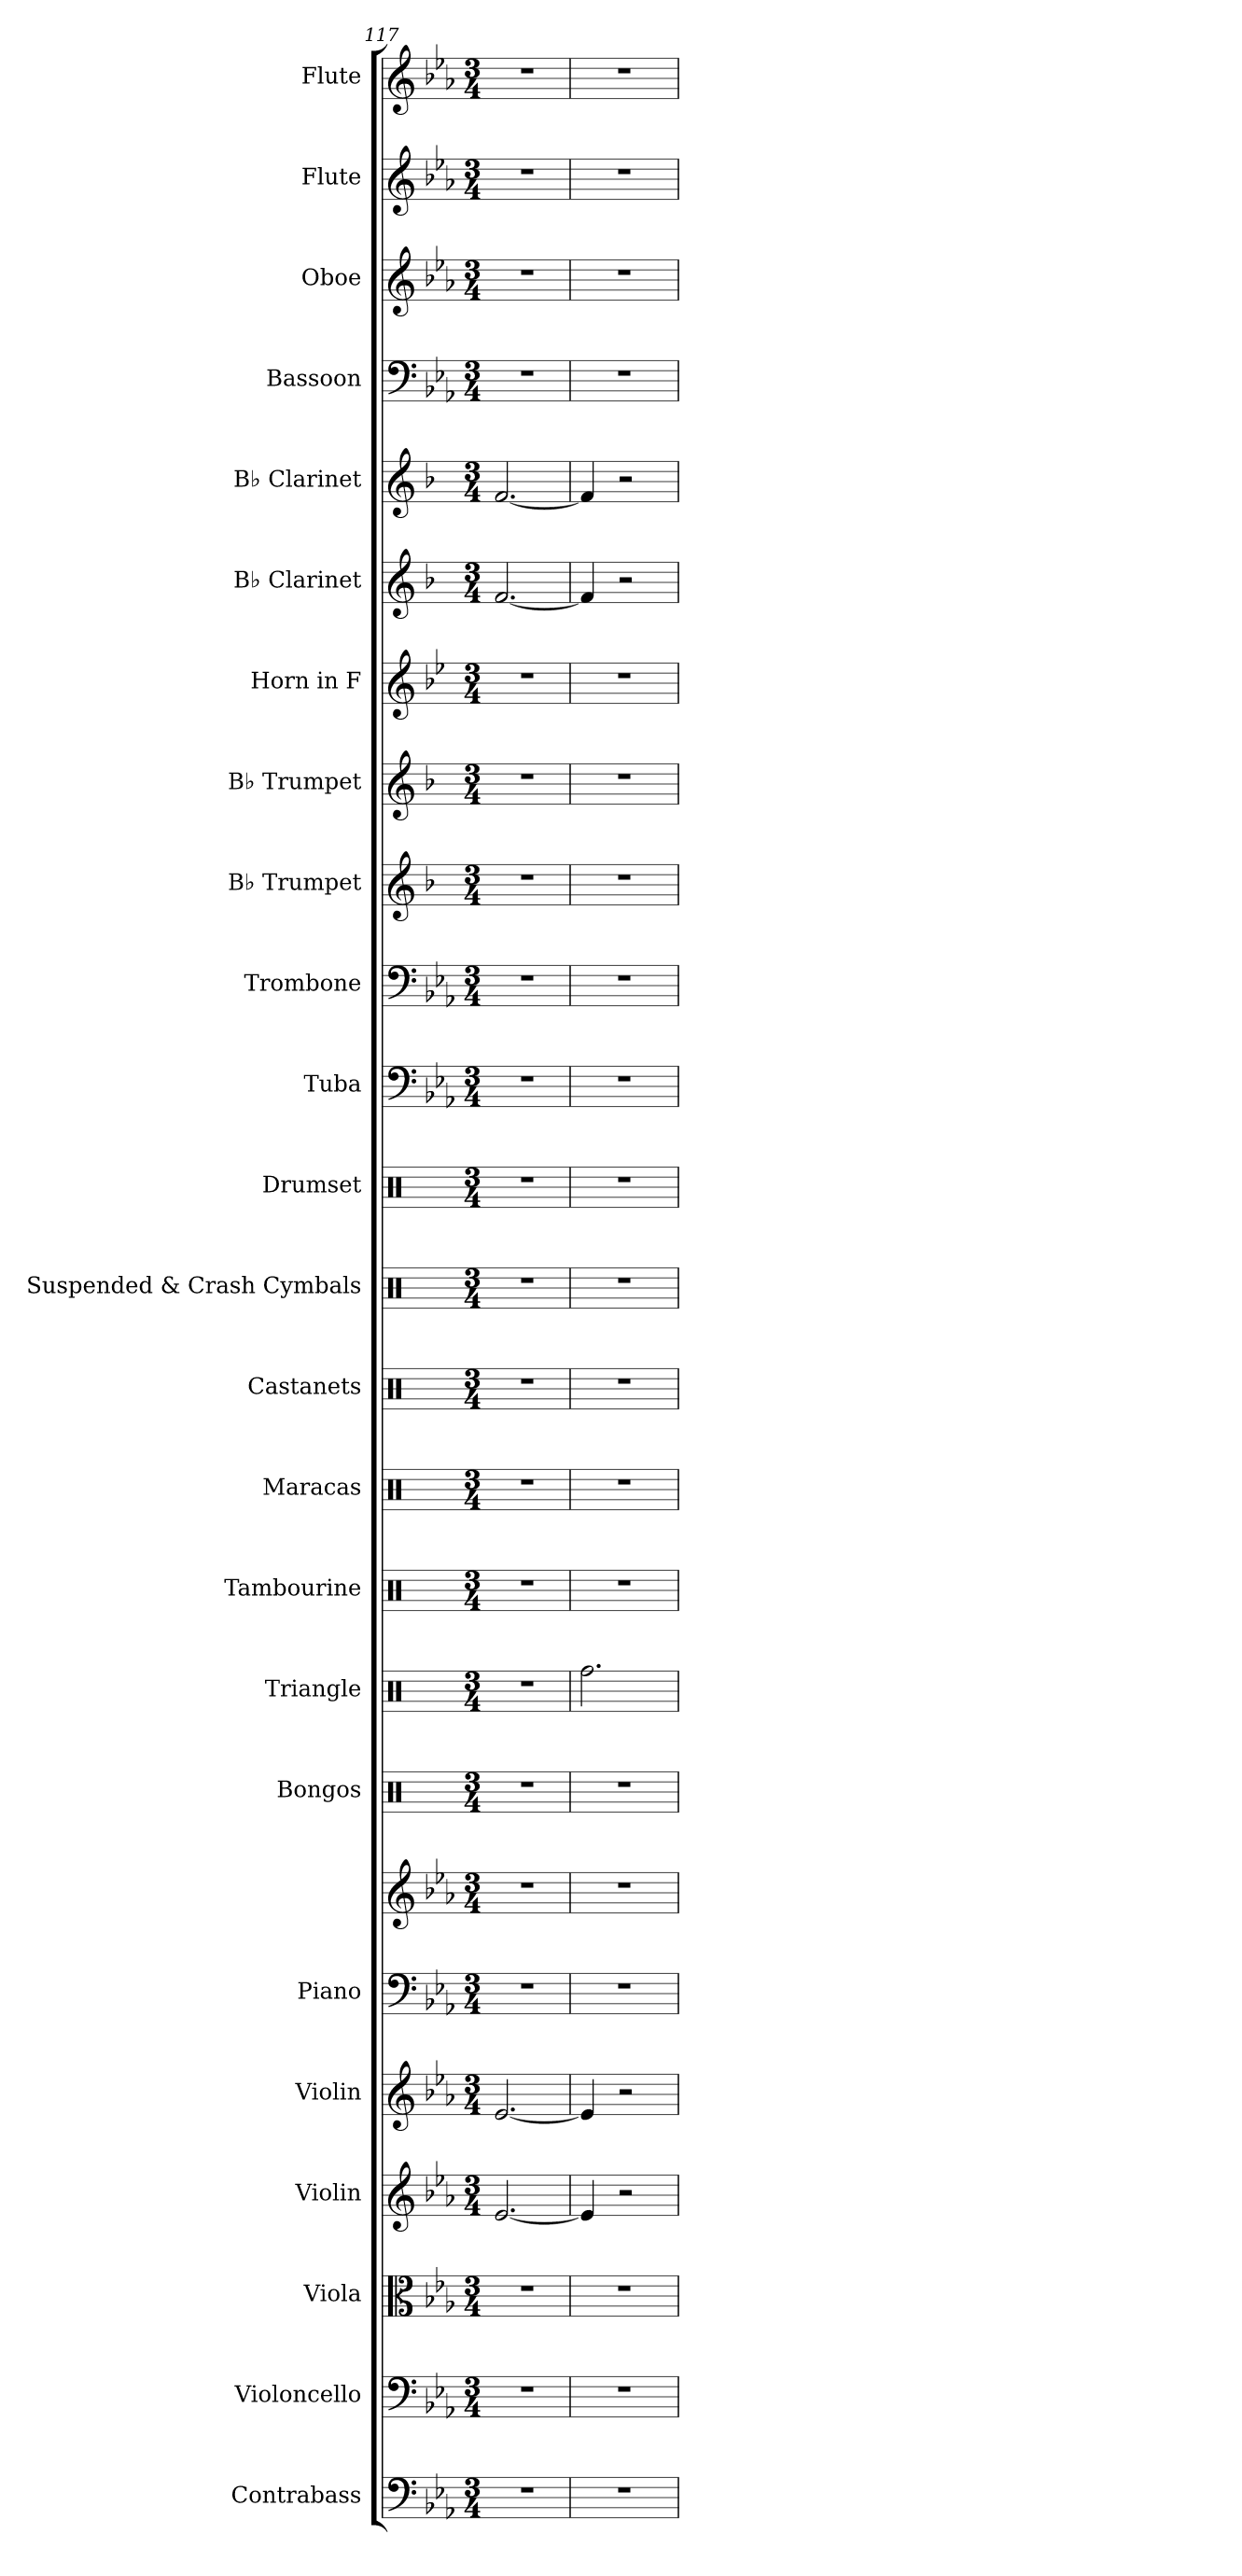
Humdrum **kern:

**kern	**kern	**kern	**kern	**kern	**kern	**kern	**kern	**kern	**kern	**kern	**kern	**kern	**kern	**kern	**kern	**kern	**kern	**kern	**kern	**kern	**kern	**kern	**kern	**kern
*part24	*part23	*part22	*part21	*part20	*part19	*part19	*part18	*part17	*part16	*part15	*part14	*part13	*part12	*part11	*part10	*part9	*part8	*part7	*part6	*part5	*part4	*part3	*part2	*part1
*staff25	*staff24	*staff23	*staff22	*staff21	*staff20	*staff19	*staff18	*staff17	*staff16	*staff15	*staff14	*staff13	*staff12	*staff11	*staff10	*staff9	*staff8	*staff7	*staff6	*staff5	*staff4	*staff3	*staff2	*staff1
*I"Contrabass	*I"Violoncello	*I"Viola	*I"Violin	*I"Violin	*I"Piano	*	*I"Bongos	*I"Triangle	*I"Tambourine	*I"Maracas	*I"Castanets	*I"Suspended &amp; Crash Cymbals	*I"Drumset	*I"Tuba	*I"Trombone	*I"B♭ Trumpet	*I"B♭ Trumpet	*I"Horn in F	*I"B♭ Clarinet	*I"B♭ Clarinet	*I"Bassoon	*I"Oboe	*I"Flute	*I"Flute
*I'Cb.	*I'Vc.	*I'Vla.	*I'Vln.	*I'Vln.	*I'Pno.	*	*I'Bon.	*I'Trgl.	*I'Tamb.	*I'Mrcs.	*I'Cst.	*I'Cym.	*I'D. Set	*I'Tba.	*I'Tbn.	*I'B♭ Tpt.	*I'B♭ Tpt.	*	*I'B♭ Cl.	*I'B♭ Cl.	*I'Bsn.	*I'Ob.	*I'Fl.	*I'Fl.
*clefF4	*clefF4	*clefC3	*clefG2	*clefG2	*clefF4	*clefG2	*clefX	*clefX	*clefX	*clefX	*clefX	*clefX	*clefX	*clefF4	*clefF4	*clefG2	*clefG2	*clefG2	*clefG2	*clefG2	*clefF4	*clefG2	*clefG2	*clefG2
*ITrd7c12	*	*	*	*	*	*	*	*	*	*	*	*	*	*	*	*ITrd1c2	*ITrd1c2	*ITrd4c7	*ITrd1c2	*ITrd1c2	*	*	*	*
*k[b-e-a-]	*k[b-e-a-]	*k[b-e-a-]	*k[b-e-a-]	*k[b-e-a-]	*k[b-e-a-]	*k[b-e-a-]	*k[]	*k[]	*k[]	*k[]	*k[]	*k[]	*k[]	*k[b-e-a-]	*k[b-e-a-]	*k[b-e-a-]	*k[b-e-a-]	*k[b-e-a-]	*k[b-e-a-]	*k[b-e-a-]	*k[b-e-a-]	*k[b-e-a-]	*k[b-e-a-]	*k[b-e-a-]
*M3/4	*M3/4	*M3/4	*M3/4	*M3/4	*M3/4	*M3/4	*M3/4	*M3/4	*M3/4	*M3/4	*M3/4	*M3/4	*M3/4	*M3/4	*M3/4	*M3/4	*M3/4	*M3/4	*M3/4	*M3/4	*M3/4	*M3/4	*M3/4	*M3/4
=117	=117	=117	=117	=117	=117	=117	=117	=117	=117	=117	=117	=117	=117	=117	=117	=117	=117	=117	=117	=117	=117	=117	=117	=117
2.r	2.r	2.r	[2.e-/	[2.e-/	2.r	2.r	2.r	2.r	2.r	2.r	2.r	2.r	2.r	2.r	2.r	2.r	2.r	2.r	[2.e-/	[2.e-/	2.r	2.r	2.r	2.r
!!LO:PB:g=z
=118	=118	=118	=118	=118	=118	=118	=118	=118	=118	=118	=118	=118	=118	=118	=118	=118	=118	=118	=118	=118	=118	=118	=118	=118
2.r	2.r	2.r	4e-/]	4e-/]	2.r	2.r	2.r	2.Rff\	2.r	2.r	2.r	2.r	2.r	2.r	2.r	2.r	2.r	2.r	4e-/]	4e-/]	2.r	2.r	2.r	2.r
.	.	.	2r	2r	.	.	.	.	.	.	.	.	.	.	.	.	.	.	2r	2r	.	.	.	.
=	=	=	=	=	=	=	=	=	=	=	=	=	=	=	=	=	=	=	=	=	=	=	=	=
*-	*-	*-	*-	*-	*-	*-	*-	*-	*-	*-	*-	*-	*-	*-	*-	*-	*-	*-	*-	*-	*-	*-	*-	*-
